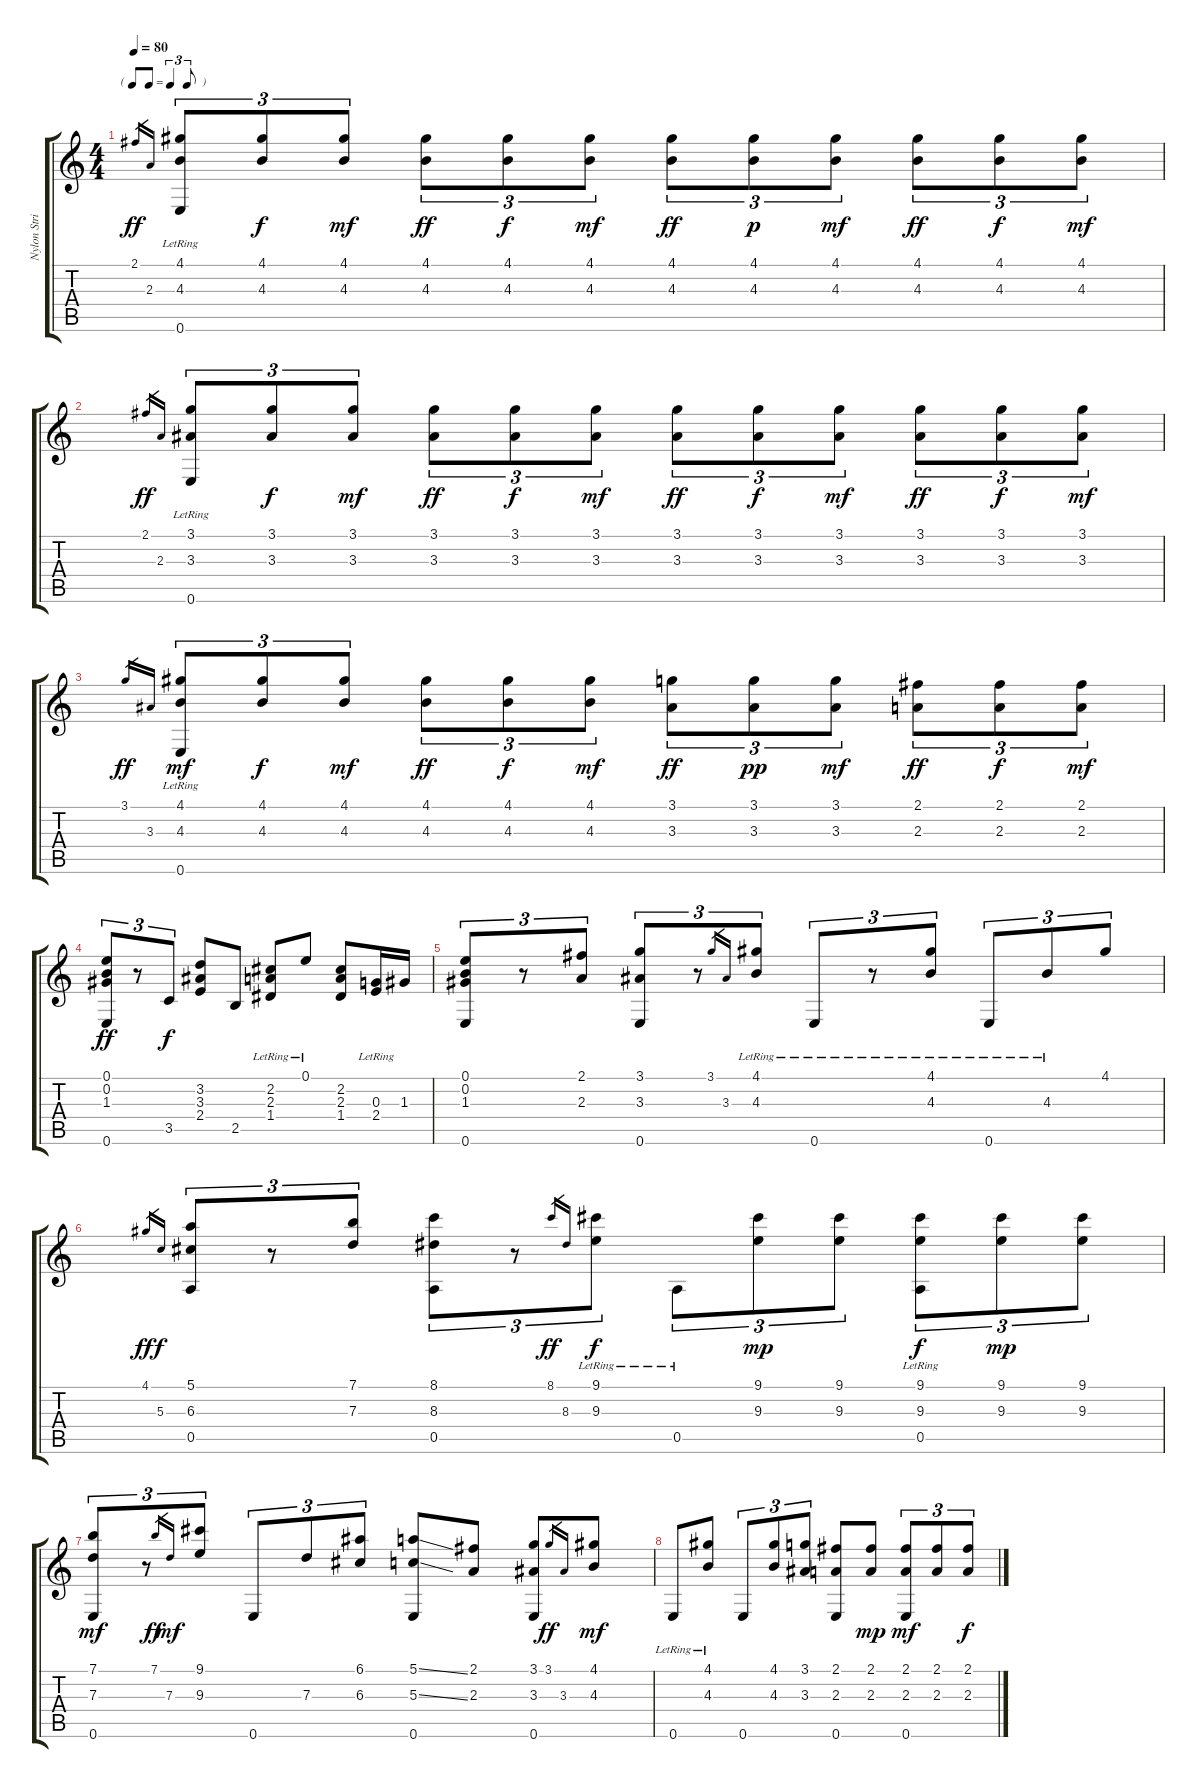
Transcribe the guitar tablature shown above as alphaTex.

\track ("Nylon String Guitar" "Nylon Stri") {instrument acousticguitarnylon}
\staff {score tabs}
\tuning (E4 B3 G3 D3 A2 E2) {hide}
\ts (4 4)
\tf triplet8th
\tempo 80
\clef g2
\ks c
2.1.16{gr dy ff instrument acousticguitarnylon} 2.3.16{gr} (4.1 4.3 0.6{lr}).8{tu (3 2)} (4.1 4.3).8{tu (3 2) dy f} (4.1 4.3).8{tu (3 2) dy mf} (4.1 4.3).8{tu (3 2) dy ff} (4.1 4.3).8{tu (3 2) dy f} (4.1 4.3).8{tu (3 2) dy mf} (4.1 4.3).8{tu (3 2) dy ff} (4.1 4.3).8{tu (3 2) dy p} (4.1 4.3).8{tu (3 2) dy mf} (4.1 4.3).8{tu (3 2) dy ff} (4.1 4.3).8{tu (3 2) dy f} (4.1 4.3).8{tu (3 2) dy mf} |
2.1.16{gr dy ff} 2.3.16{gr} (3.1 3.3 0.6{lr}).8{tu (3 2)} (3.1 3.3).8{tu (3 2) dy f} (3.1 3.3).8{tu (3 2) dy mf} (3.1 3.3).8{tu (3 2) dy ff} (3.1 3.3).8{tu (3 2) dy f} (3.1 3.3).8{tu (3 2) dy mf} (3.1 3.3).8{tu (3 2) dy ff} (3.1 3.3).8{tu (3 2) dy f} (3.1 3.3).8{tu (3 2) dy mf} (3.1 3.3).8{tu (3 2) dy ff} (3.1 3.3).8{tu (3 2) dy f} (3.1 3.3).8{tu (3 2) dy mf} |
3.1.16{gr dy ff} 3.3.16{gr} (4.1 4.3 0.6{lr}).8{tu (3 2) dy mf} (4.1 4.3).8{tu (3 2) dy f} (4.1 4.3).8{tu (3 2) dy mf} (4.1 4.3).8{tu (3 2) dy ff} (4.1 4.3).8{tu (3 2) dy f} (4.1 4.3).8{tu (3 2) dy mf} (3.1 3.3).8{tu (3 2) dy ff} (3.1 3.3).8{tu (3 2) dy pp} (3.1 3.3).8{tu (3 2) dy mf} (2.1 2.3).8{tu (3 2) dy ff} (2.1 2.3).8{tu (3 2) dy f} (2.1 2.3).8{tu (3 2) dy mf} |
(0.1 0.2 1.3 0.6).8{tu (3 2) dy ff} r.8{tu (3 2)} 3.5.8{tu (3 2) dy f} (3.2 3.3 2.4).8 2.5.8 (2.2{lr} 2.3{lr} 1.4{lr}).8 0.1{lr}.8 (2.2 2.3 1.4).8 (0.3 2.4{lr}).16 1.3.16 |
(0.1 0.2 1.3 0.6).8{tu (3 2)} r.8{tu (3 2)} (2.1 2.3).8{tu (3 2)} (3.1 3.3 0.6).8{tu (3 2)} r.8{tu (3 2)} 3.1.16{gr} 3.3.16{gr} (4.1{lr} 4.3{lr}).8{tu (3 2)} 0.6{lr}.8{tu (3 2)} r.8{tu (3 2)} (4.1{lr} 4.3{lr}).8{tu (3 2)} 0.6{lr}.8{tu (3 2)} 4.3{lr}.8{tu (3 2)} 4.1.8{tu (3 2)} |
4.1.16{gr dy ff} 5.3.16{gr dy f} (5.1 6.3 0.5).8{tu (3 2)} r.8{tu (3 2)} (7.1 7.3).8{tu (3 2)} (8.1 8.3 0.5).8{tu (3 2)} r.8{tu (3 2)} 8.1.16{gr dy ff} 8.3.16{gr} (9.1{lr} 9.3{lr}).8{tu (3 2) dy f} 0.5{lr}.8{tu (3 2)} (9.1 9.3).8{tu (3 2) dy mp} (9.1 9.3).8{tu (3 2)} (9.1 9.3 0.5{lr}).8{tu (3 2) dy f} (9.1 9.3).8{tu (3 2) dy mp} (9.1 9.3).8{tu (3 2)} |
(7.1 7.3 0.6).8{tu (3 2) dy mf} r.8{tu (3 2)} 7.1.16{gr dy ff} 7.3.16{gr dy mf} (9.1 9.3).8{tu (3 2)} 0.6.8{tu (3 2)} 7.3.8{tu (3 2)} (6.1 6.3).8{tu (3 2)} (5.1{ss} 5.3{ss} 0.6).8 (2.1 2.3).8 (3.1 3.3 0.6).8 3.1.16{gr dy ff} 3.3.16{gr} (4.1 4.3).8{dy mf} |
0.6{lr}.8 (4.1{lr} 4.3{lr}).8 0.6.8{tu (3 2)} (4.1 4.3).8{tu (3 2)} (3.1 3.3).8{tu (3 2)} (2.1 2.3 0.6).8 (2.1 2.3).8{dy mp} (2.1 2.3 0.6).8{tu (3 2) dy mf} (2.1 2.3).8{tu (3 2)} (2.1{ss} 2.3{ss}).8{tu (3 2) dy f}
